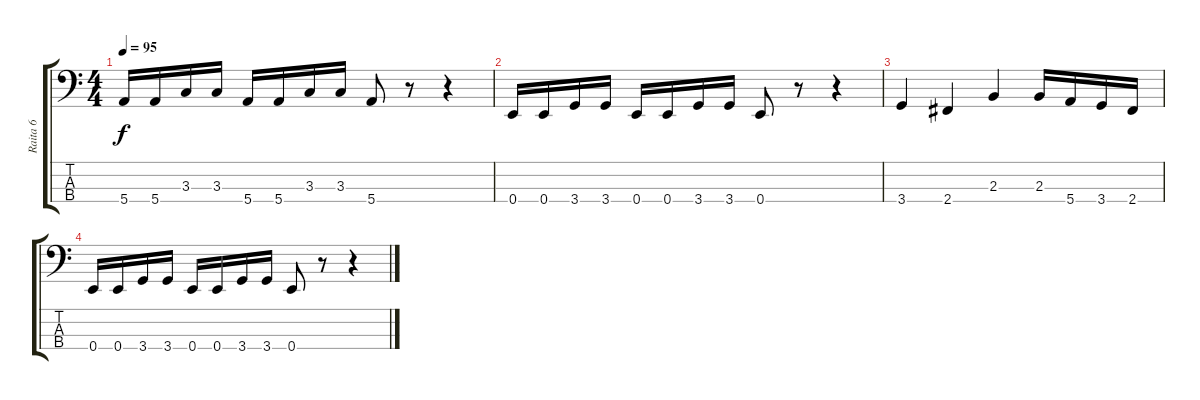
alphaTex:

\track ("Raita 6" "Raita 6") {instrument electricbassfinger}
\staff {score tabs}
\tuning (G2 D2 A1 E1) {hide}
\ts (4 4)
\tempo 95
\clef f4
\ks c
5.4.16{dy f} 5.4.16 3.3.16 3.3.16 5.4.16 5.4.16 3.3.16 3.3.16 5.4.8 r.8 r.4 |
0.4.16 0.4.16 3.4.16 3.4.16 0.4.16 0.4.16 3.4.16 3.4.16 0.4.8 r.8 r.4 |
3.4.4 2.4.4 2.3.4 2.3.16 5.4.16 3.4.16 2.4.16 |
0.4.16 0.4.16 3.4.16 3.4.16 0.4.16 0.4.16 3.4.16 3.4.16 0.4.8 r.8 r.4
